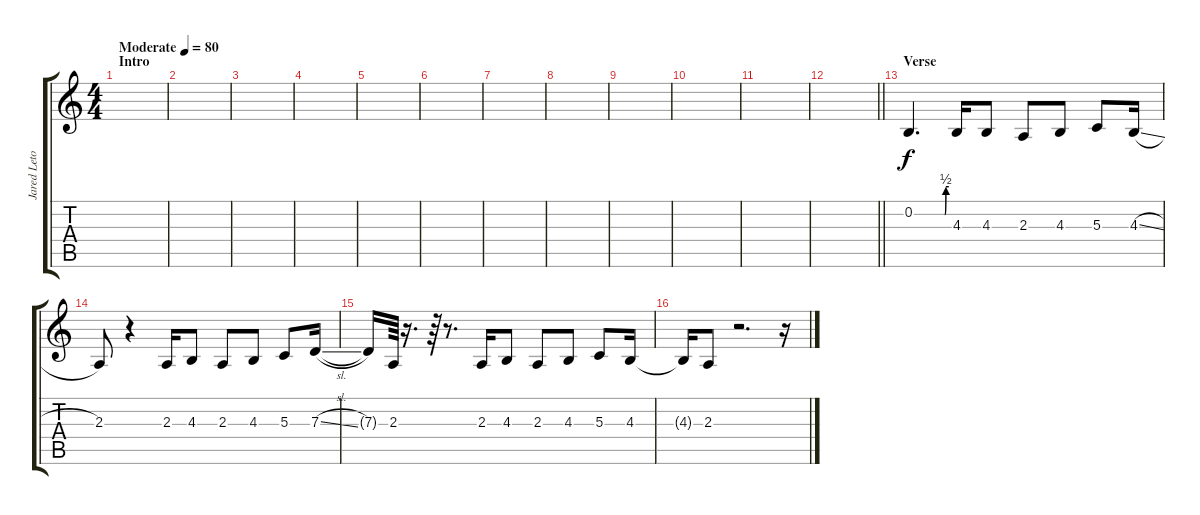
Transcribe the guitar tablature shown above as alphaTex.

\track ("Jared Leto - Vocals" "Jared Leto") {instrument clarinet}
\staff {score tabs}
\tuning (E4 B3 G3 D3 A2 E2) {hide}
\ts (4 4)
\section ("" "Intro")
\tempo (80 "Moderate")
\clef g2
\ks c
|
|
|
|
|
|
|
|
|
|
|
\barLineRight lightlight
|
\section ("" "Verse")
0.2{be (custom 0 0 53 0 55 2 60 2)}.4{d} 4.3.16 4.3.8 2.3.8 4.3.8 5.3.8 4.3{sl}.16 |
2.3.8 r.4 2.3.16 4.3.8 2.3.8 4.3.8 5.3.8 7.3{sl}.16 |
7.3{t}.16 2.3.64 r.16{d} r.64 r.8{d} 2.3.16 4.3.8 2.3.8 4.3.8 5.3.8 4.3.16 |
4.3{t}.16 2.3.8 r.2{d} r.16
